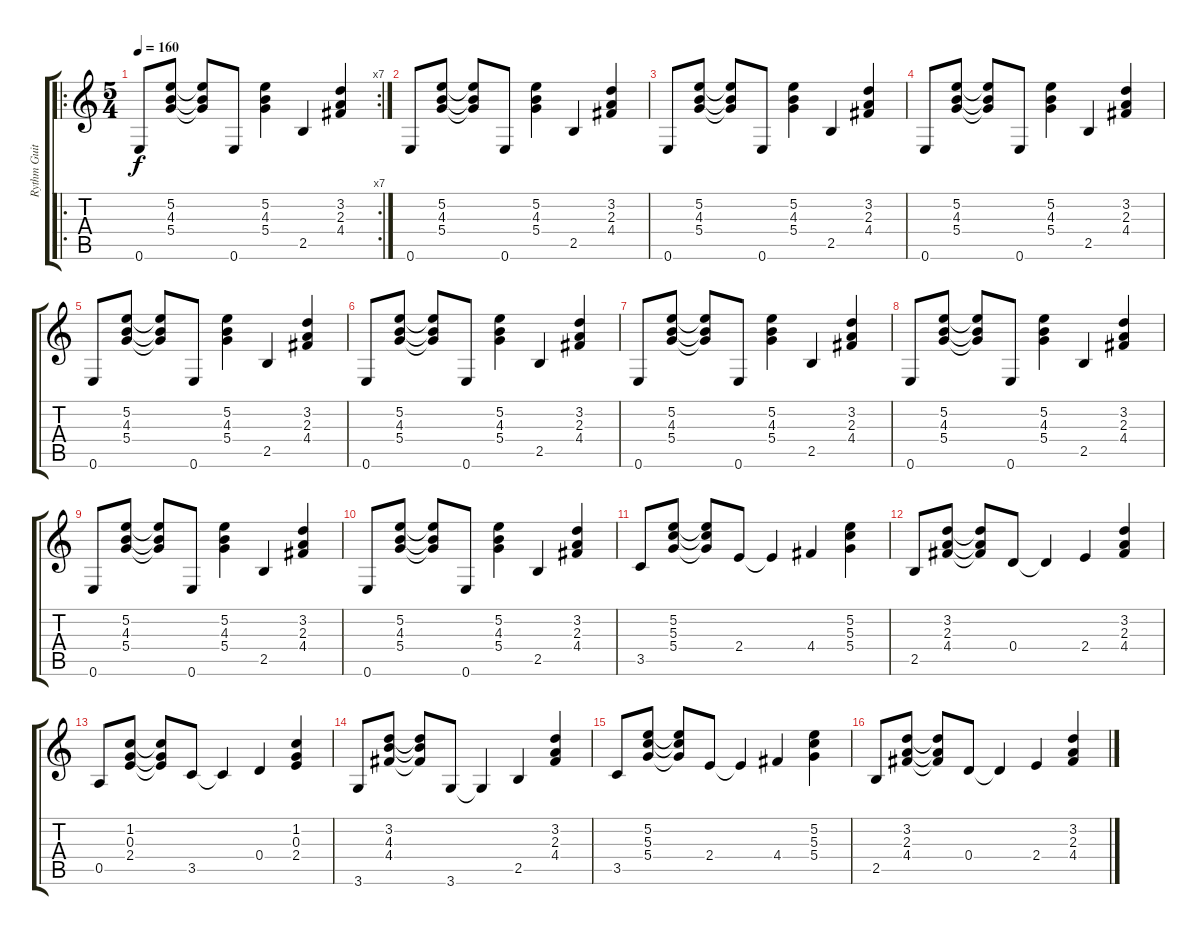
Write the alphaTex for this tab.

\track ("Rythm Guitar" "Rythm Guit") {instrument acousticguitarnylon}
\staff {score tabs}
\tuning (E4 B3 G3 D3 A2 E2) {hide}
\ro
\rc 7
\ts (5 4)
\tempo 160
\clef g2
\ks c
0.6.8{dy f instrument acousticguitarnylon} (5.2 4.3 5.4).8 (5.2{t} 4.3{t} 5.4{t}).8 0.6.8 (5.2 4.3 5.4).4 2.5.4 (3.2 2.3 4.4).4 |
0.6.8 (5.2 4.3 5.4).8 (5.2{t} 4.3{t} 5.4{t}).8 0.6.8 (5.2 4.3 5.4).4 2.5.4 (3.2 2.3 4.4).4 |
0.6.8 (5.2 4.3 5.4).8 (5.2{t} 4.3{t} 5.4{t}).8 0.6.8 (5.2 4.3 5.4).4 2.5.4 (3.2 2.3 4.4).4 |
0.6.8 (5.2 4.3 5.4).8 (5.2{t} 4.3{t} 5.4{t}).8 0.6.8 (5.2 4.3 5.4).4 2.5.4 (3.2 2.3 4.4).4 |
0.6.8 (5.2 4.3 5.4).8 (5.2{t} 4.3{t} 5.4{t}).8 0.6.8 (5.2 4.3 5.4).4 2.5.4 (3.2 2.3 4.4).4 |
0.6.8 (5.2 4.3 5.4).8 (5.2{t} 4.3{t} 5.4{t}).8 0.6.8 (5.2 4.3 5.4).4 2.5.4 (3.2 2.3 4.4).4 |
0.6.8 (5.2 4.3 5.4).8 (5.2{t} 4.3{t} 5.4{t}).8 0.6.8 (5.2 4.3 5.4).4 2.5.4 (3.2 2.3 4.4).4 |
0.6.8 (5.2 4.3 5.4).8 (5.2{t} 4.3{t} 5.4{t}).8 0.6.8 (5.2 4.3 5.4).4 2.5.4 (3.2 2.3 4.4).4 |
0.6.8 (5.2 4.3 5.4).8 (5.2{t} 4.3{t} 5.4{t}).8 0.6.8 (5.2 4.3 5.4).4 2.5.4 (3.2 2.3 4.4).4 |
0.6.8 (5.2 4.3 5.4).8 (5.2{t} 4.3{t} 5.4{t}).8 0.6.8 (5.2 4.3 5.4).4 2.5.4 (3.2 2.3 4.4).4 |
3.5.8 (5.2 5.3 5.4).8 (5.2{t} 5.3{t} 5.4{t}).8 2.4.8 2.4{t}.4 4.4.4 (5.2 5.3 5.4).4 |
2.5.8 (3.2 2.3 4.4).8 (3.2{t} 2.3{t} 4.4{t}).8 0.4.8 0.4{t}.4 2.4.4 (3.2 2.3 4.4).4 |
0.5.8 (1.2 0.3 2.4).8 (1.2{t} 0.3{t} 2.4{t}).8 3.5.8 3.5{t}.4 0.4.4 (1.2 0.3 2.4).4 |
3.6.8 (3.2 4.3 4.4).8 (3.2{t} 4.3{t} 4.4{t}).8 3.6.8 3.6{t}.4 2.5.4 (3.2 2.3 4.4).4 |
3.5.8 (5.2 5.3 5.4).8 (5.2{t} 5.3{t} 5.4{t}).8 2.4.8 2.4{t}.4 4.4.4 (5.2 5.3 5.4).4 |
2.5.8 (3.2 2.3 4.4).8 (3.2{t} 2.3{t} 4.4{t}).8 0.4.8 0.4{t}.4 2.4.4 (3.2 2.3 4.4).4
